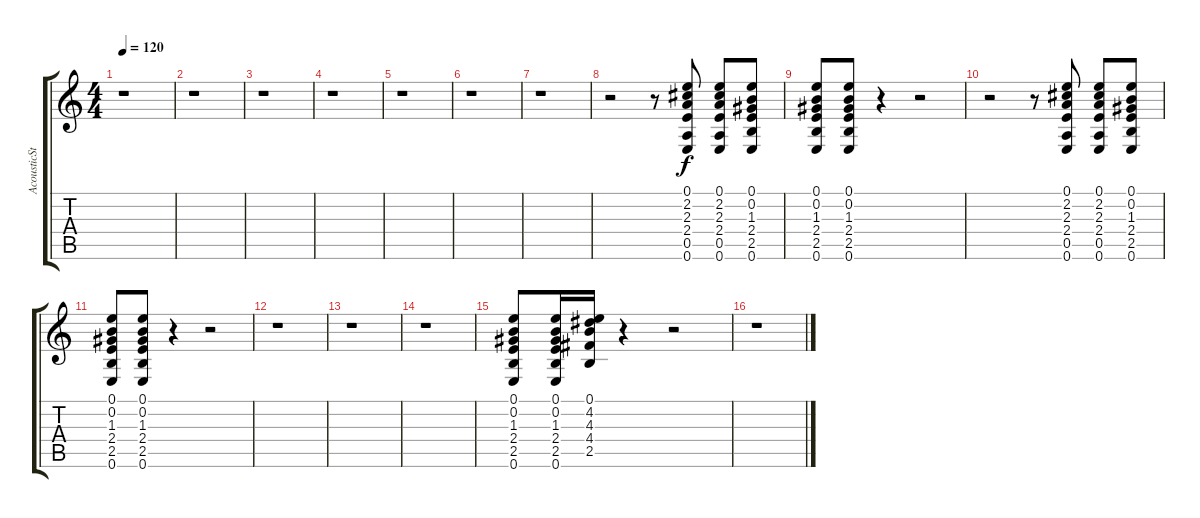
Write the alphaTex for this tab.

\track ("AcousticSteelGuitar" "AcousticSt") {instrument acousticguitarsteel}
\staff {score tabs}
\tuning (E4 B3 G3 D3 A2 E2) {hide}
\ts (4 4)
\tempo 120
\clef g2
\ks c
r.1{dy f} |
r.1 |
r.1 |
r.1 |
r.1 |
r.1 |
r.1 |
r.2 r.8 (0.1 2.2 2.3 2.4 0.5 0.6).8 (0.1 2.2 2.3 2.4 0.5 0.6).8 (0.1 0.2 1.3 2.4 2.5 0.6).8 |
(0.1 0.2 1.3 2.4 2.5 0.6).8 (0.1 0.2 1.3 2.4 2.5 0.6).8 r.4 r.2 |
r.2 r.8 (0.1 2.2 2.3 2.4 0.5 0.6).8 (0.1 2.2 2.3 2.4 0.5 0.6).8 (0.1 0.2 1.3 2.4 2.5 0.6).8 |
(0.1 0.2 1.3 2.4 2.5 0.6).8 (0.1 0.2 1.3 2.4 2.5 0.6).8 r.4 r.2 |
r.1 |
r.1 |
r.1 |
(0.1 0.2 1.3 2.4 2.5 0.6).8 (0.1 0.2 1.3 2.4 2.5 0.6).16 (0.1 4.2 4.3 4.4 2.5).16 r.4 r.2 |
r.1
